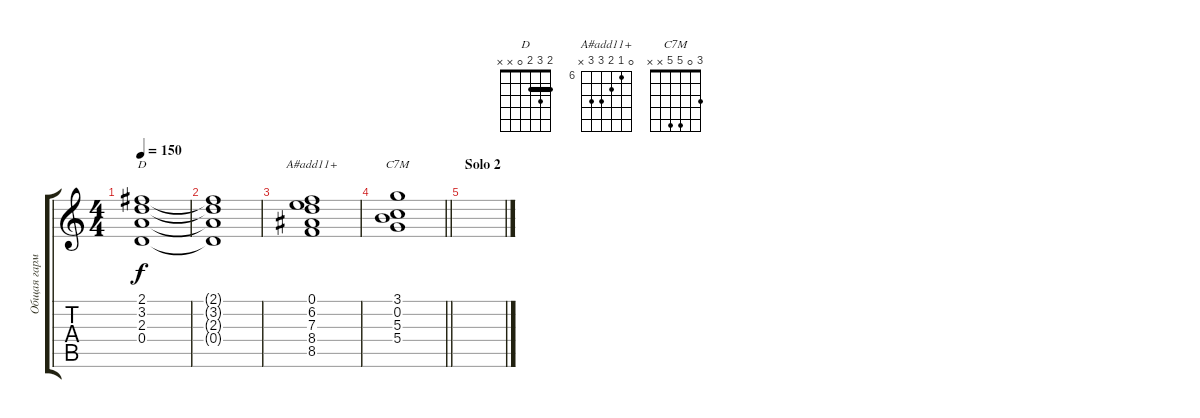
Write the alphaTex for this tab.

\track ("Общая гармония" "Общая гарм") {instrument acousticguitarsteel}
\staff {score tabs}
\tuning (E4 B3 G3 D3 A2 E2) {hide}
\chord ("D" 2 3 2 0 x x) {barre 2}
\chord ("A#add11+" 0 6 7 8 8 x) {firstfret 6}
\chord ("C7M" 3 0 5 5 x x)
\ts (4 4)
\tempo 150
\clef g2
\ks c
(2.1 3.2 2.3 0.4).1{ch "D" dy f} |
(2.1{t} 3.2{t} 2.3{t} 0.4{t}).1 |
(0.1 6.2 7.3 8.4 8.5).1{ch "A#add11+"} |
\barLineRight lightlight
(3.1 0.2 5.3 5.4).1{ch "C7M"} |
\section ("" "Solo 2")
